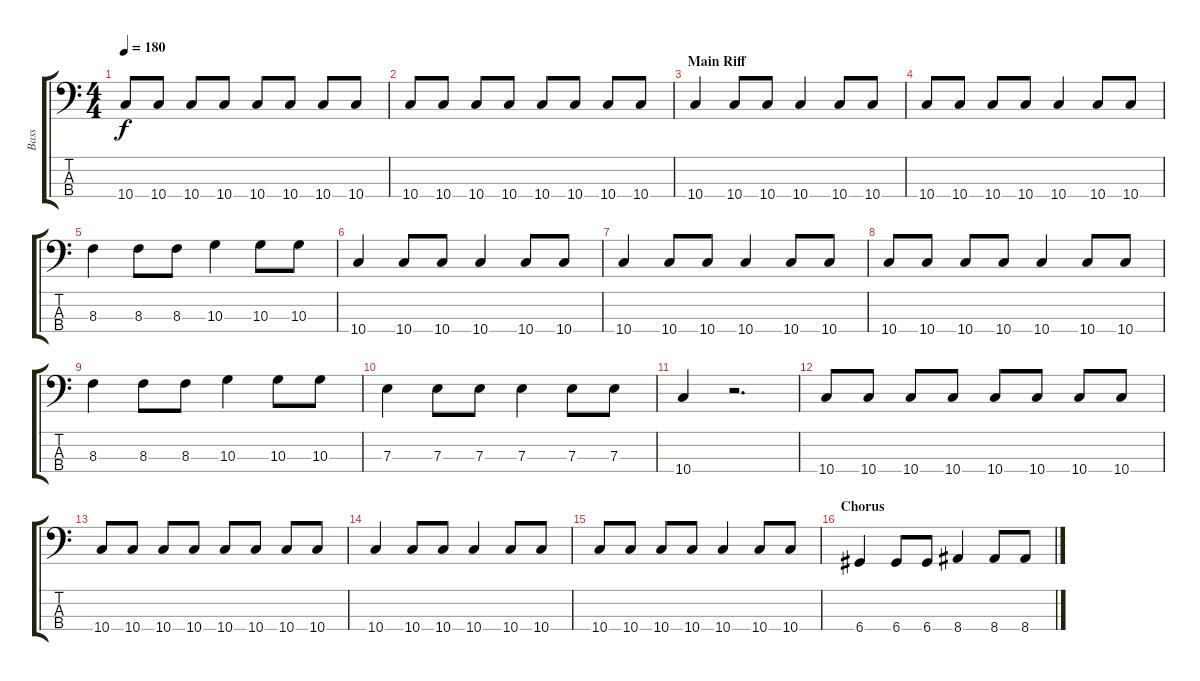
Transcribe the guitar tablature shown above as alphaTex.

\track ("Bass" "Bass") {instrument electricbasspick}
\staff {score tabs}
\tuning (G2 D2 A1 D1) {hide}
\ts (4 4)
\tempo 180
\clef f4
\ks c
10.4.8{dy f} 10.4.8 10.4.8 10.4.8 10.4.8 10.4.8 10.4.8 10.4.8 |
10.4.8 10.4.8 10.4.8 10.4.8 10.4.8 10.4.8 10.4.8 10.4.8 |
\section ("" "Main Riff")
10.4.4 10.4.8 10.4.8 10.4.4 10.4.8 10.4.8 |
10.4.8 10.4.8 10.4.8 10.4.8 10.4.4 10.4.8 10.4.8 |
8.3.4 8.3.8 8.3.8 10.3.4 10.3.8 10.3.8 |
10.4.4 10.4.8 10.4.8 10.4.4 10.4.8 10.4.8 |
10.4.4 10.4.8 10.4.8 10.4.4 10.4.8 10.4.8 |
10.4.8 10.4.8 10.4.8 10.4.8 10.4.4 10.4.8 10.4.8 |
8.3.4 8.3.8 8.3.8 10.3.4 10.3.8 10.3.8 |
7.3.4 7.3.8 7.3.8 7.3.4 7.3.8 7.3.8 |
10.4.4 r.2{d} |
10.4.8 10.4.8 10.4.8 10.4.8 10.4.8 10.4.8 10.4.8 10.4.8 |
10.4.8 10.4.8 10.4.8 10.4.8 10.4.8 10.4.8 10.4.8 10.4.8 |
10.4.4 10.4.8 10.4.8 10.4.4 10.4.8 10.4.8 |
10.4.8 10.4.8 10.4.8 10.4.8 10.4.4 10.4.8 10.4.8 |
\section ("" "Chorus")
6.4.4 6.4.8 6.4.8 8.4.4 8.4.8 8.4.8
